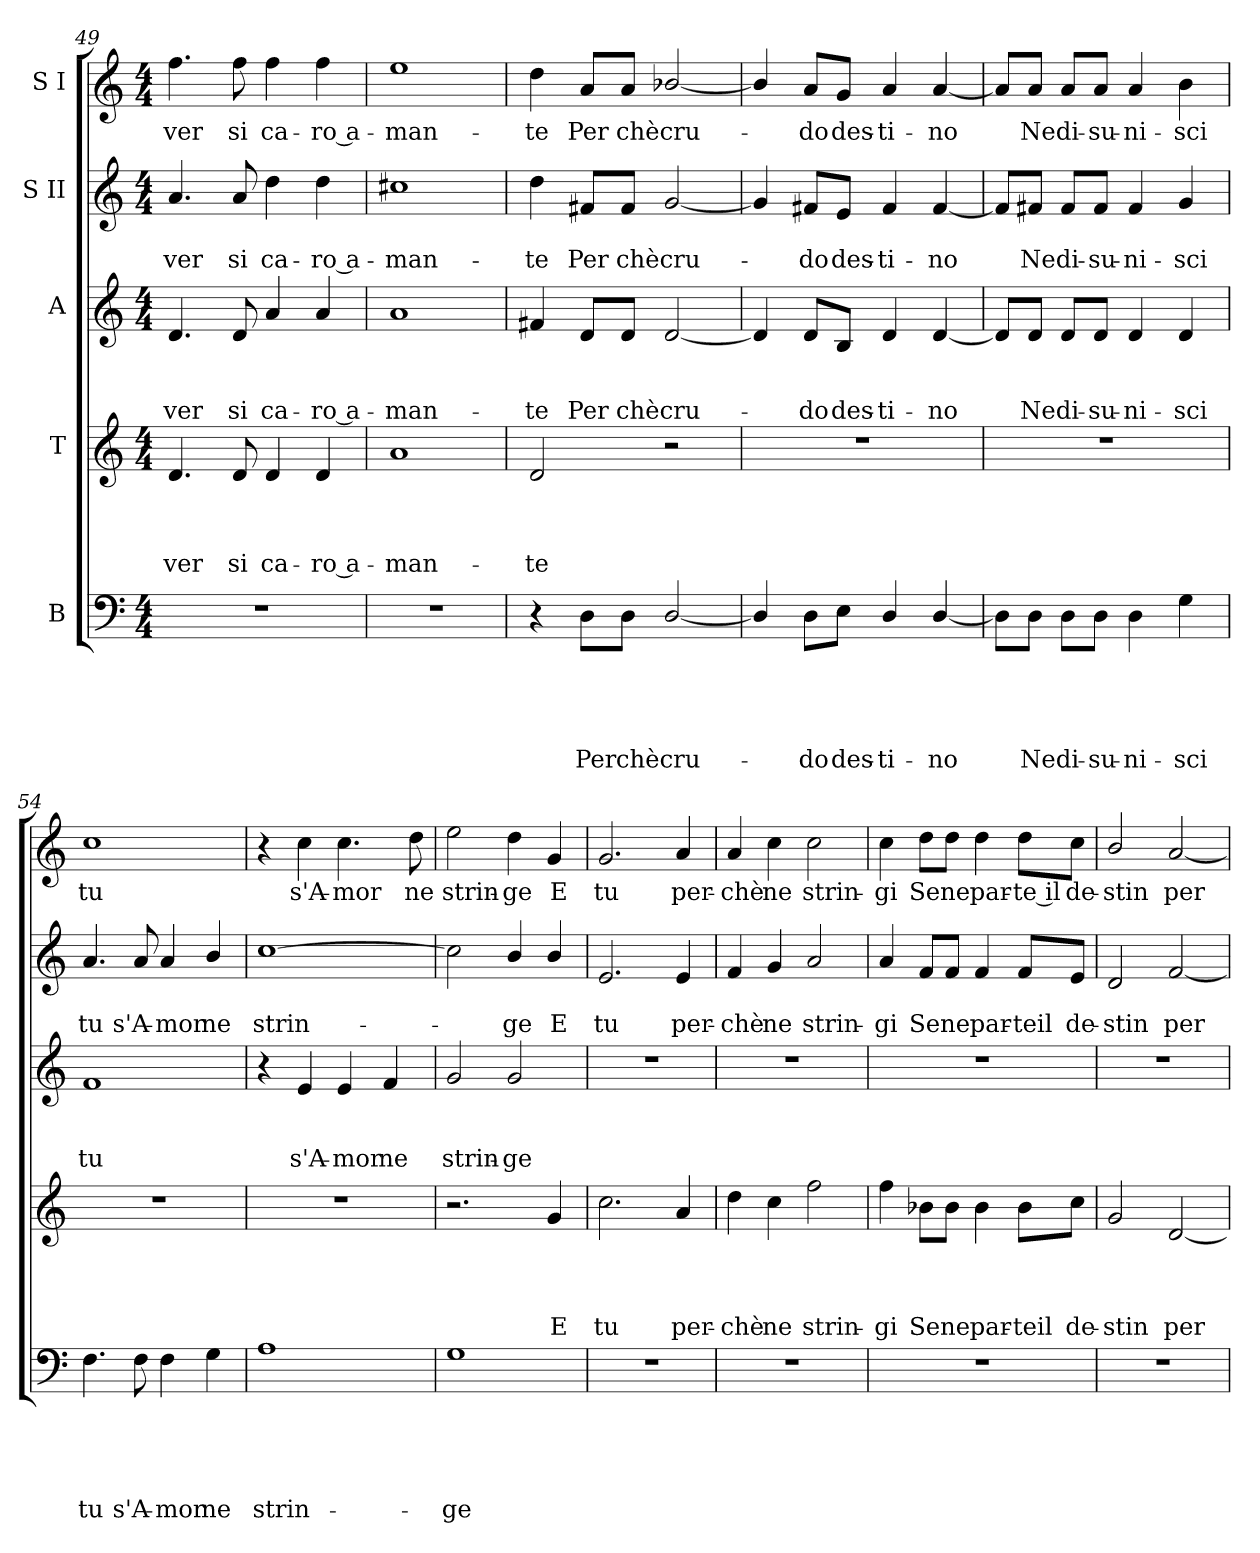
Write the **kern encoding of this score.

**kern	**text	**text	**text	**text	**text	**kern	**text	**text	**text	**text	**kern	**text	**text	**text	**kern	**text	**text	**kern	**text
*part5	*part5	*part5	*part5	*part5	*part5	*part4	*part4	*part4	*part4	*part4	*part3	*part3	*part3	*part3	*part2	*part2	*part2	*part1	*part1
*staff5	*staff5	*staff5	*staff5	*staff5	*staff5	*staff4	*staff4	*staff4	*staff4	*staff4	*staff3	*staff3	*staff3	*staff3	*staff2	*staff2	*staff2	*staff1	*staff1
*I"B	*	*	*	*	*	*I"T	*	*	*	*	*I"A	*	*	*	*I"S II	*	*	*I"S I	*
!!LO:PB:g=z
*clefF4	*	*	*	*	*	*clefG2	*	*	*	*	*clefG2	*	*	*	*clefG2	*	*	*clefG2	*
*	*	*	*	*	*	*ITrd7c12	*	*	*	*	*	*	*	*	*	*	*	*	*
*k[]	*	*	*	*	*	*k[]	*	*	*	*	*k[]	*	*	*	*k[]	*	*	*k[]	*
*C:	*	*	*	*	*	*C:	*	*	*	*	*C:	*	*	*	*C:	*	*	*C:	*
*M4/4	*	*	*	*	*	*M4/4	*	*	*	*	*M4/4	*	*	*	*M4/4	*	*	*M4/4	*
=49	=49	=49	=49	=49	=49	=49	=49	=49	=49	=49	=49	=49	=49	=49	=49	=49	=49	=49	=49
!	!	!	!	!	!	!	!	!	!	!LO:LY:b	!	!	!	!LO:LY:b	!	!	!LO:LY:b	!	!LO:LY:b
1r	.	.	.	.	.	4.D/	.	.	.	-ver	4.d/	.	.	-ver	4.a/	.	-ver	4.ff\	-ver
!	!	!	!	!	!	!	!	!	!	!LO:LY:b	!	!	!	!LO:LY:b	!	!	!LO:LY:b	!	!LO:LY:b
.	.	.	.	.	.	8D/	.	.	.	si	8d/	.	.	si	8a/	.	si	8ff\	si
!	!	!	!	!	!	!	!	!	!	!LO:LY:b	!	!	!	!LO:LY:b	!	!	!LO:LY:b	!	!LO:LY:b
.	.	.	.	.	.	4D/	.	.	.	ca-	4a/	.	.	ca-	4dd\	.	ca-	4ff\	ca-
!	!	!	!	!	!	!	!	!	!	!LO:LY:b	!	!	!	!LO:LY:b	!	!	!LO:LY:b	!	!LO:LY:b
.	.	.	.	.	.	4D/	.	.	.	-ro a-	4a/	.	.	-ro a-	4dd\	.	-ro a-	4ff\	-ro a-
=50	=50	=50	=50	=50	=50	=50	=50	=50	=50	=50	=50	=50	=50	=50	=50	=50	=50	=50	=50
!	!	!	!	!	!	!	!	!	!	!LO:LY:b	!	!	!	!LO:LY:b	!	!	!LO:LY:b	!	!LO:LY:b
1r	.	.	.	.	.	1A	.	.	.	-man-	1a	.	.	-man-	1cc#X	.	-man-	1ee	-man-
=51	=51	=51	=51	=51	=51	=51	=51	=51	=51	=51	=51	=51	=51	=51	=51	=51	=51	=51	=51
!	!	!	!	!	!	!	!	!	!	!LO:LY:b	!	!	!	!LO:LY:b	!	!	!LO:LY:b	!	!LO:LY:b
4r	.	.	.	.	.	2D/	.	.	.	-te	4f#X/	.	.	-te	4dd\	.	-te	4dd\	-te
!	!	!	!	!	!LO:LY:b	!	!	!	!	!	!	!	!	!LO:LY:b	!	!	!LO:LY:b	!	!LO:LY:b
8D\L	.	.	.	.	Per	.	.	.	.	.	8d/L	.	.	Per	8f#X/L	.	Per	8a/L	Per
!	!	!	!	!	!LO:LY:b	!	!	!	!	!	!	!	!	!LO:LY:b	!	!	!LO:LY:b	!	!LO:LY:b
8D\J	.	.	.	.	chè	.	.	.	.	.	8d/J	.	.	chè	8f#/J	.	chè	8a/J	chè
!	!	!	!	!	!LO:LY:b	!	!	!	!	!	!	!	!	!LO:LY:b	!	!	!LO:LY:b	!	!LO:LY:b
[<2D/	.	.	.	.	cru-	2r	.	.	.	.	[<2d/	.	.	cru-	[<2g/	.	cru-	[<2b-X/	cru-
=52	=52	=52	=52	=52	=52	=52	=52	=52	=52	=52	=52	=52	=52	=52	=52	=52	=52	=52	=52
4D/]	.	.	.	.	.	1r	.	.	.	.	4d/]	.	.	.	4g/]	.	.	4b-/]	.
!	!	!	!	!	!LO:LY:b	!	!	!	!	!	!	!	!	!LO:LY:b	!	!	!LO:LY:b	!	!LO:LY:b
8D\L	.	.	.	.	-do	.	.	.	.	.	8d/L	.	.	-do	8f#X/L	.	-do	8a/L	-do
!	!	!	!	!	!LO:LY:b	!	!	!	!	!	!	!	!	!LO:LY:b	!	!	!LO:LY:b	!	!LO:LY:b
8E\J	.	.	.	.	des-	.	.	.	.	.	8B/J	.	.	des-	8e/J	.	des-	8g/J	des-
!	!	!	!	!	!LO:LY:b	!	!	!	!	!	!	!	!	!LO:LY:b	!	!	!LO:LY:b	!	!LO:LY:b
4D/	.	.	.	.	-ti-	.	.	.	.	.	4d/	.	.	-ti-	4f#/	.	-ti-	4a/	-ti-
!	!	!	!	!	!LO:LY:b	!	!	!	!	!	!	!	!	!LO:LY:b	!	!	!LO:LY:b	!	!LO:LY:b
[<4D/	.	.	.	.	-no	.	.	.	.	.	[<4d/	.	.	-no	[<4f#/	.	-no	[<4a/	-no
=53	=53	=53	=53	=53	=53	=53	=53	=53	=53	=53	=53	=53	=53	=53	=53	=53	=53	=53	=53
8D\L]	.	.	.	.	.	1r	.	.	.	.	8d/L]	.	.	.	8f#/L]	.	.	8a/L]	.
!	!	!	!	!	!LO:LY:b	!	!	!	!	!	!	!	!	!LO:LY:b	!	!	!LO:LY:b	!	!LO:LY:b
8D\J	.	.	.	.	Ne	.	.	.	.	.	8d/J	.	.	Ne	8f#X/J	.	Ne	8a/J	Ne
!	!	!	!	!	!LO:LY:b	!	!	!	!	!	!	!	!	!LO:LY:b	!	!	!LO:LY:b	!	!LO:LY:b
8D\L	.	.	.	.	di-	.	.	.	.	.	8d/L	.	.	di-	8f#/L	.	di-	8a/L	di-
!	!	!	!	!	!LO:LY:b	!	!	!	!	!	!	!	!	!LO:LY:b	!	!	!LO:LY:b	!	!LO:LY:b
8D\J	.	.	.	.	-su-	.	.	.	.	.	8d/J	.	.	-su-	8f#/J	.	-su-	8a/J	-su-
!	!	!	!	!	!LO:LY:b	!	!	!	!	!	!	!	!	!LO:LY:b	!	!	!LO:LY:b	!	!LO:LY:b
4D\	.	.	.	.	-ni-	.	.	.	.	.	4d/	.	.	-ni-	4f#/	.	-ni-	4a/	-ni-
!	!	!	!	!	!LO:LY:b	!	!	!	!	!	!	!	!	!LO:LY:b	!	!	!LO:LY:b	!	!LO:LY:b
4G\	.	.	.	.	-sci	.	.	.	.	.	4d/	.	.	-sci	4g/	.	-sci	4b\	-sci
=54	=54	=54	=54	=54	=54	=54	=54	=54	=54	=54	=54	=54	=54	=54	=54	=54	=54	=54	=54
!	!	!	!	!	!LO:LY:b	!	!	!	!	!	!	!	!	!LO:LY:b	!	!	!LO:LY:b	!	!LO:LY:b
4.F\	.	.	.	.	tu	1r	.	.	.	.	1f	.	.	tu	4.a/	.	tu	1cc	tu
!	!	!	!	!	!LO:LY:b	!	!	!	!	!	!	!	!	!	!	!	!LO:LY:b	!	!
8F\	.	.	.	.	s'A-	.	.	.	.	.	.	.	.	.	8a/	.	s'A-	.	.
!	!	!	!	!	!LO:LY:b	!	!	!	!	!	!	!	!	!	!	!	!LO:LY:b	!	!
4F\	.	.	.	.	-mor	.	.	.	.	.	.	.	.	.	4a/	.	-mor	.	.
!	!	!	!	!	!LO:LY:b	!	!	!	!	!	!	!	!	!	!	!	!LO:LY:b	!	!
4G\	.	.	.	.	ne	.	.	.	.	.	.	.	.	.	4b/	.	ne	.	.
!!LO:LB:g=z
=55	=55	=55	=55	=55	=55	=55	=55	=55	=55	=55	=55	=55	=55	=55	=55	=55	=55	=55	=55
!	!	!	!	!	!LO:LY:b	!	!	!	!	!	!	!	!	!	!	!	!LO:LY:b	!	!
1A	.	.	.	.	strin-	1r	.	.	.	.	4r	.	.	.	[>1cc	.	strin-	4r	.
!	!	!	!	!	!	!	!	!	!	!	!	!	!	!LO:LY:b	!	!	!	!	!LO:LY:b
.	.	.	.	.	.	.	.	.	.	.	4e/	.	.	s'A-	.	.	.	4cc\	s'A-
!	!	!	!	!	!	!	!	!	!	!	!	!	!	!LO:LY:b	!	!	!	!	!LO:LY:b
.	.	.	.	.	.	.	.	.	.	.	4e/	.	.	-mor	.	.	.	4.cc\	-mor
!	!	!	!	!	!	!	!	!	!	!	!	!	!	!LO:LY:b	!	!	!	!	!
.	.	.	.	.	.	.	.	.	.	.	4f/	.	.	ne	.	.	.	.	.
!	!	!	!	!	!	!	!	!	!	!	!	!	!	!	!	!	!	!	!LO:LY:b
.	.	.	.	.	.	.	.	.	.	.	.	.	.	.	.	.	.	8dd\	ne
=56	=56	=56	=56	=56	=56	=56	=56	=56	=56	=56	=56	=56	=56	=56	=56	=56	=56	=56	=56
!	!	!	!	!	!LO:LY:b	!	!	!	!	!	!	!	!	!LO:LY:b	!	!	!	!	!LO:LY:b
1G	.	.	.	.	-ge	2.r	.	.	.	.	2g/	.	.	strin-	2cc\]	.	.	2ee\	strin-
!	!	!	!	!	!	!	!	!	!	!	!	!	!	!LO:LY:b	!	!	!LO:LY:b	!	!LO:LY:b
.	.	.	.	.	.	.	.	.	.	.	2g/	.	.	-ge	4b/	.	-ge	4dd\	-ge
!	!	!	!	!	!	!	!	!	!	!LO:LY:b	!	!	!	!	!	!	!LO:LY:b	!	!LO:LY:b
.	.	.	.	.	.	4G/	.	.	.	E	.	.	.	.	4b/	.	E	4g/	E
=57	=57	=57	=57	=57	=57	=57	=57	=57	=57	=57	=57	=57	=57	=57	=57	=57	=57	=57	=57
!	!	!	!	!	!	!	!	!	!	!LO:LY:b	!	!	!	!	!	!	!LO:LY:b	!	!LO:LY:b
1r	.	.	.	.	.	2.c\	.	.	.	tu	1r	.	.	.	2.e/	.	tu	2.g/	tu
!	!	!	!	!	!	!	!	!	!	!LO:LY:b	!	!	!	!	!	!	!LO:LY:b	!	!LO:LY:b
.	.	.	.	.	.	4A/	.	.	.	per-	.	.	.	.	4e/	.	per-	4a/	per-
=58	=58	=58	=58	=58	=58	=58	=58	=58	=58	=58	=58	=58	=58	=58	=58	=58	=58	=58	=58
!	!	!	!	!	!	!	!	!	!	!LO:LY:b	!	!	!	!	!	!	!LO:LY:b	!	!LO:LY:b
1r	.	.	.	.	.	4d\	.	.	.	-chè	1r	.	.	.	4f/	.	-chè	4a/	-chè
!	!	!	!	!	!	!	!	!	!	!LO:LY:b	!	!	!	!	!	!	!LO:LY:b	!	!LO:LY:b
.	.	.	.	.	.	4c\	.	.	.	ne	.	.	.	.	4g/	.	ne	4cc\	ne
!	!	!	!	!	!	!	!	!	!	!LO:LY:b	!	!	!	!	!	!	!LO:LY:b	!	!LO:LY:b
.	.	.	.	.	.	2f\	.	.	.	strin-	.	.	.	.	2a/	.	strin-	2cc\	strin-
=59	=59	=59	=59	=59	=59	=59	=59	=59	=59	=59	=59	=59	=59	=59	=59	=59	=59	=59	=59
!	!	!	!	!	!	!	!	!	!	!LO:LY:b	!	!	!	!	!	!	!LO:LY:b	!	!LO:LY:b
1r	.	.	.	.	.	4f\	.	.	.	-gi	1r	.	.	.	4a/	.	-gi	4cc\	-gi
!	!	!	!	!	!	!	!	!	!	!LO:LY:b	!	!	!	!	!	!	!LO:LY:b	!	!LO:LY:b
.	.	.	.	.	.	8B-X\L	.	.	.	Se	.	.	.	.	8f/L	.	Se	8dd\L	Se
!	!	!	!	!	!	!	!	!	!	!LO:LY:b	!	!	!	!	!	!	!LO:LY:b	!	!LO:LY:b
.	.	.	.	.	.	8B-\J	.	.	.	ne	.	.	.	.	8f/J	.	ne	8dd\J	ne
!	!	!	!	!	!	!	!	!	!	!LO:LY:b	!	!	!	!	!	!	!LO:LY:b	!	!LO:LY:b
.	.	.	.	.	.	4B-\	.	.	.	par-	.	.	.	.	4f/	.	par-	4dd\	par-
!	!	!	!	!	!	!	!	!	!	!LO:LY:b	!	!	!	!	!	!	!LO:LY:b	!	!LO:LY:b
.	.	.	.	.	.	8B-\L	.	.	.	-teil	.	.	.	.	8f/L	.	-teil	8dd\L	-te il
!	!	!	!	!	!	!	!	!	!	!LO:LY:b	!	!	!	!	!	!	!LO:LY:b	!	!LO:LY:b
.	.	.	.	.	.	8c\J	.	.	.	de-	.	.	.	.	8e/J	.	de-	8cc\J	de-
=60	=60	=60	=60	=60	=60	=60	=60	=60	=60	=60	=60	=60	=60	=60	=60	=60	=60	=60	=60
!	!	!	!	!	!	!	!	!	!	!LO:LY:b	!	!	!	!	!	!	!LO:LY:b	!	!LO:LY:b
1r	.	.	.	.	.	2G/	.	.	.	-stin	1r	.	.	.	2d/	.	-stin	2b/	-stin
!	!	!	!	!	!	!	!	!	!	!LO:LY:b	!	!	!	!	!	!	!LO:LY:b	!	!LO:LY:b
.	.	.	.	.	.	[<2D/	.	.	.	per-	.	.	.	.	[<2f/	.	per-	[<2a/	per-
=	=	=	=	=	=	=	=	=	=	=	=	=	=	=	=	=	=	=	=
*-	*-	*-	*-	*-	*-	*-	*-	*-	*-	*-	*-	*-	*-	*-	*-	*-	*-	*-	*-
